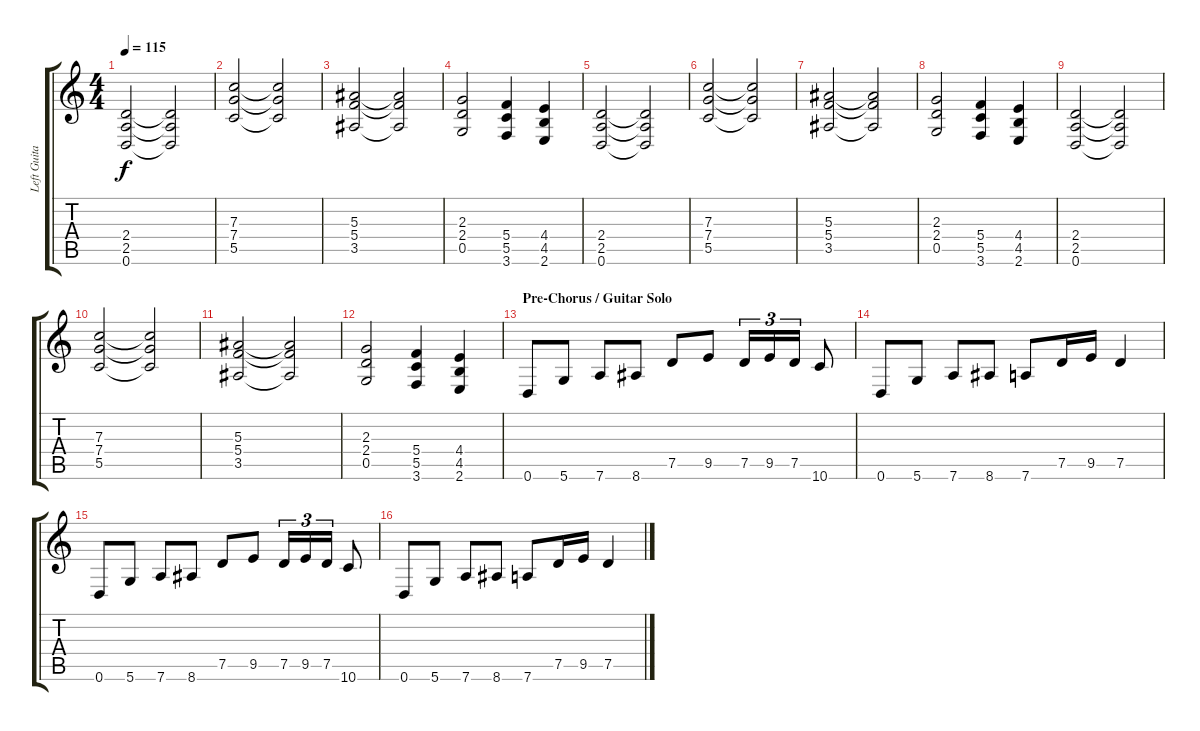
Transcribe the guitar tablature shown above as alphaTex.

\track ("Left Guitar" "Left Guita") {instrument distortionguitar}
\staff {score tabs}
\tuning (D4 A3 F3 C3 G2 D2) {hide}
\ts (4 4)
\tempo 115
\clef g2
\ks c
(2.4 2.5 0.6).2{dy f} (2.4{t} 2.5{t} 0.6{t}).2 |
(7.3 7.4 5.5).2 (7.3{t} 7.4{t} 5.5{t}).2 |
(5.3 5.4 3.5).2 (5.3{t} 5.4{t} 3.5{t}).2 |
(2.3 2.4 0.5).2 (5.4 5.5 3.6).4 (4.4 4.5 2.6).4 |
(2.4 2.5 0.6).2 (2.4{t} 2.5{t} 0.6{t}).2 |
(7.3 7.4 5.5).2 (7.3{t} 7.4{t} 5.5{t}).2 |
(5.3 5.4 3.5).2 (5.3{t} 5.4{t} 3.5{t}).2 |
(2.3 2.4 0.5).2 (5.4 5.5 3.6).4 (4.4 4.5 2.6).4 |
(2.4 2.5 0.6).2 (2.4{t} 2.5{t} 0.6{t}).2 |
(7.3 7.4 5.5).2 (7.3{t} 7.4{t} 5.5{t}).2 |
(5.3 5.4 3.5).2 (5.3{t} 5.4{t} 3.5{t}).2 |
(2.3 2.4 0.5).2 (5.4 5.5 3.6).4 (4.4 4.5 2.6).4 |
\section ("" "Pre-Chorus / Guitar Solo")
0.6.8 5.6.8 7.6.8 8.6.8 7.5.8 9.5.8 7.5.16{tu (3 2)} 9.5.16{tu (3 2)} 7.5.16{tu (3 2)} 10.6.8 |
0.6.8 5.6.8 7.6.8 8.6.8 7.6.8 7.5.16 9.5.16 7.5.4 |
0.6.8 5.6.8 7.6.8 8.6.8 7.5.8 9.5.8 7.5.16{tu (3 2)} 9.5.16{tu (3 2)} 7.5.16{tu (3 2)} 10.6.8 |
0.6.8 5.6.8 7.6.8 8.6.8 7.6.8 7.5.16 9.5.16 7.5.4
